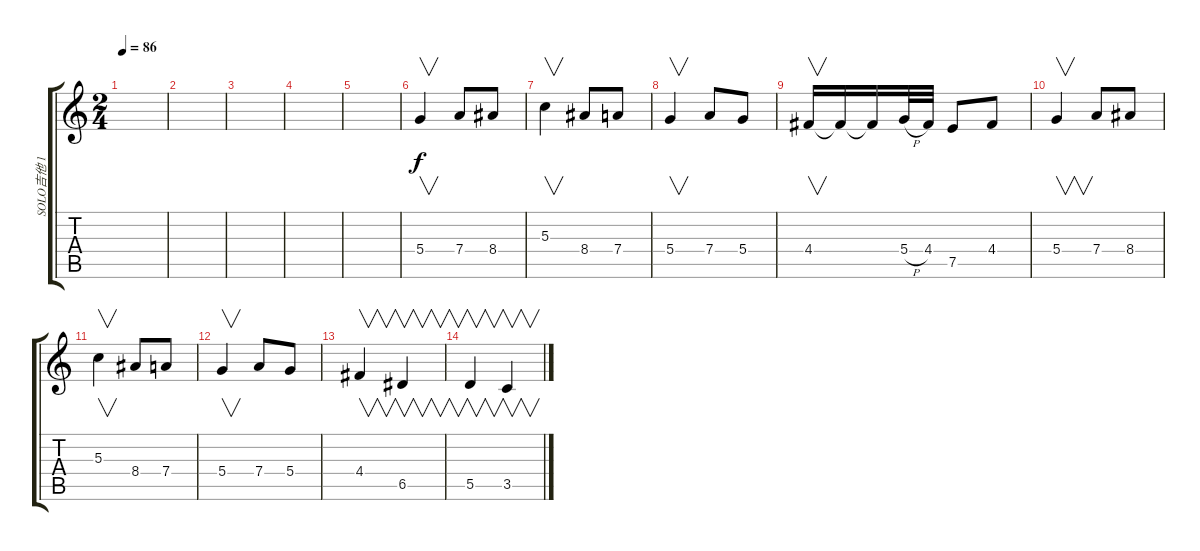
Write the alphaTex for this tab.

\track ("SOLO吉他 1" "SOLO吉他 1") {instrument distortionguitar}
\staff {score tabs}
\tuning (E4 B3 G3 D3 A2 E2) {hide}
\ts (2 4)
\tempo 86
\clef g2
\ks c
|
|
|
|
|
5.4.4{v volume 12} 7.4.8 8.4.8 |
5.3.4{v} 8.4.8 7.4.8 |
5.4.4{v} 7.4.8 5.4.8 |
4.4.16{v} 4.4{t}.16 4.4{t}.16 5.4{h}.32 4.4.32 7.5.8 4.4.8 |
5.4.4{v} 7.4.8 8.4.8 |
5.3.4{v} 8.4.8 7.4.8 |
5.4.4{v} 7.4.8 5.4.8 |
4.4.4{v} 6.5.4{v} |
5.5.4{v} 3.5.4{v}
